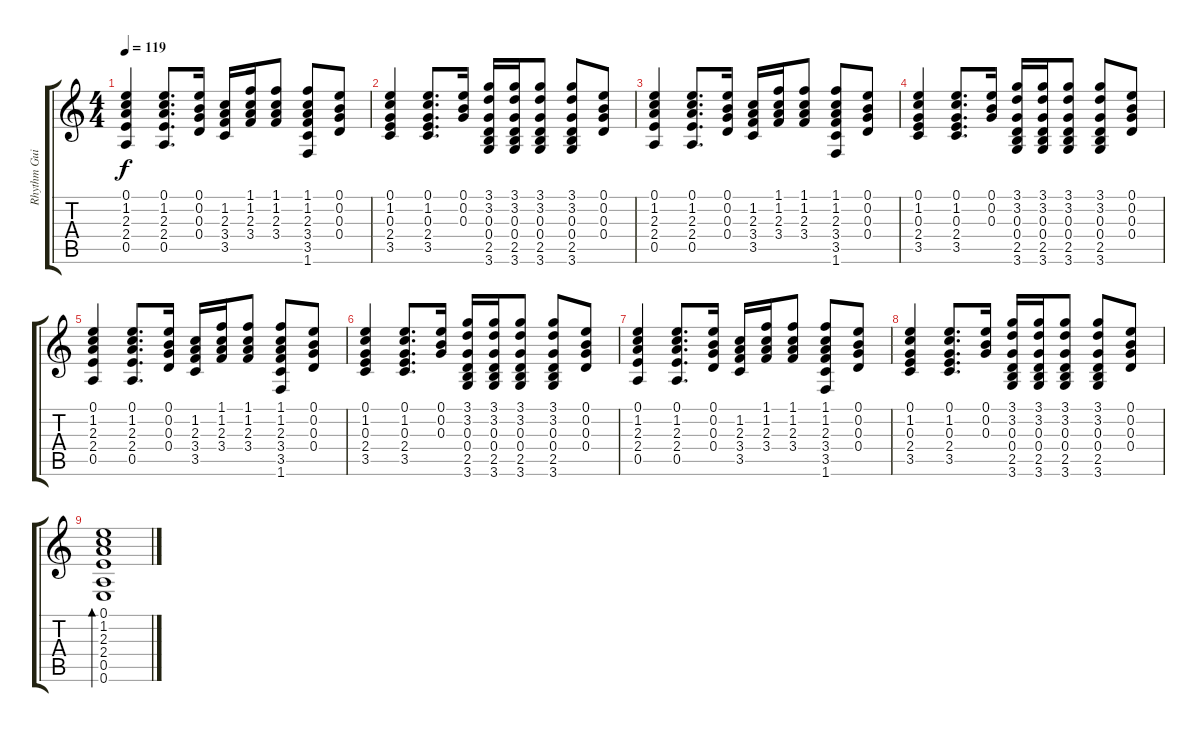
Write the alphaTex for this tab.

\track ("Rhythm Guitar" "Rhythm Gui") {instrument acousticguitarsteel}
\staff {score tabs}
\tuning (E4 B3 G3 D3 A2 E2) {hide}
\ts (4 4)
\tempo 119
\clef g2
\ks c
(0.1 1.2 2.3 2.4 0.5).4{dy f} (0.1 1.2 2.3 2.4 0.5).8{d} (0.1 0.2 0.3 0.4).16 (1.2 2.3 3.4 3.5).16 (1.1 1.2 2.3 3.4).16 (1.1 1.2 2.3 3.4).8 (1.1 1.2 2.3 3.4 3.5 1.6).8 (0.1 0.2 0.3 0.4).8 |
(0.1 1.2 0.3 2.4 3.5).4 (0.1 1.2 0.3 2.4 3.5).8{d} (0.1 0.2 0.3).16 (3.1 3.2 0.3 0.4 2.5 3.6).16 (3.1 3.2 0.3 0.4 2.5 3.6).16 (3.1 3.2 0.3 0.4 2.5 3.6).8 (3.1 3.2 0.3 0.4 2.5 3.6).8 (0.1 0.2 0.3 0.4).8 |
(0.1 1.2 2.3 2.4 0.5).4 (0.1 1.2 2.3 2.4 0.5).8{d} (0.1 0.2 0.3 0.4).16 (1.2 2.3 3.4 3.5).16 (1.1 1.2 2.3 3.4).16 (1.1 1.2 2.3 3.4).8 (1.1 1.2 2.3 3.4 3.5 1.6).8 (0.1 0.2 0.3 0.4).8 |
(0.1 1.2 0.3 2.4 3.5).4 (0.1 1.2 0.3 2.4 3.5).8{d} (0.1 0.2 0.3).16 (3.1 3.2 0.3 0.4 2.5 3.6).16 (3.1 3.2 0.3 0.4 2.5 3.6).16 (3.1 3.2 0.3 0.4 2.5 3.6).8 (3.1 3.2 0.3 0.4 2.5 3.6).8 (0.1 0.2 0.3 0.4).8 |
(0.1 1.2 2.3 2.4 0.5).4 (0.1 1.2 2.3 2.4 0.5).8{d} (0.1 0.2 0.3 0.4).16 (1.2 2.3 3.4 3.5).16 (1.1 1.2 2.3 3.4).16 (1.1 1.2 2.3 3.4).8 (1.1 1.2 2.3 3.4 3.5 1.6).8 (0.1 0.2 0.3 0.4).8 |
(0.1 1.2 0.3 2.4 3.5).4 (0.1 1.2 0.3 2.4 3.5).8{d} (0.1 0.2 0.3).16 (3.1 3.2 0.3 0.4 2.5 3.6).16 (3.1 3.2 0.3 0.4 2.5 3.6).16 (3.1 3.2 0.3 0.4 2.5 3.6).8 (3.1 3.2 0.3 0.4 2.5 3.6).8 (0.1 0.2 0.3 0.4).8 |
(0.1 1.2 2.3 2.4 0.5).4 (0.1 1.2 2.3 2.4 0.5).8{d} (0.1 0.2 0.3 0.4).16 (1.2 2.3 3.4 3.5).16 (1.1 1.2 2.3 3.4).16 (1.1 1.2 2.3 3.4).8 (1.1 1.2 2.3 3.4 3.5 1.6).8 (0.1 0.2 0.3 0.4).8 |
(0.1 1.2 0.3 2.4 3.5).4 (0.1 1.2 0.3 2.4 3.5).8{d} (0.1 0.2 0.3).16 (3.1 3.2 0.3 0.4 2.5 3.6).16 (3.1 3.2 0.3 0.4 2.5 3.6).16 (3.1 3.2 0.3 0.4 2.5 3.6).8 (3.1 3.2 0.3 0.4 2.5 3.6).8 (0.1 0.2 0.3 0.4).8 |
(0.1 1.2 2.3 2.4 0.5 0.6).1{bd 120}
